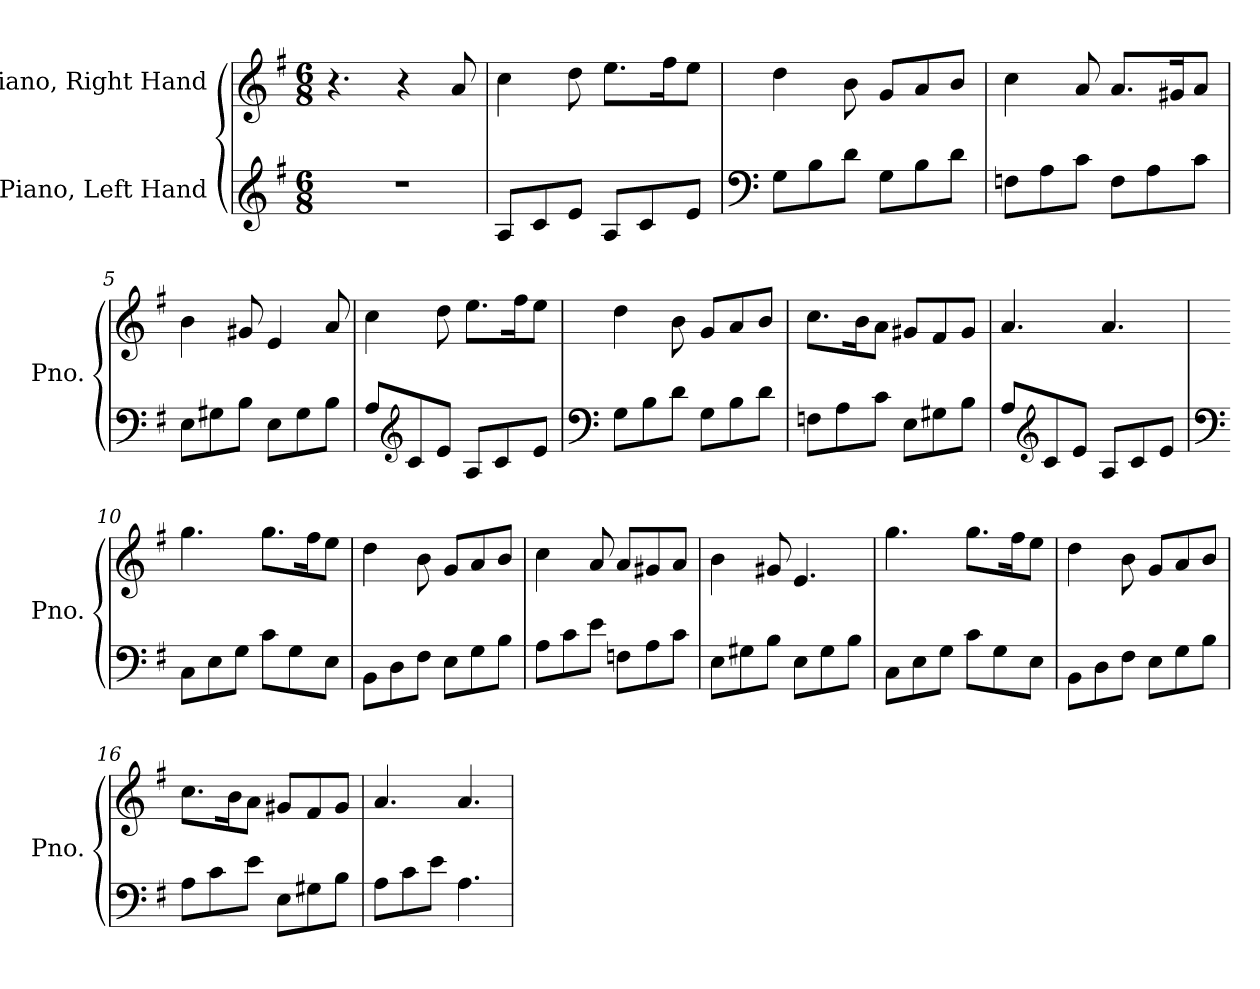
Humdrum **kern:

**kern	**kern
*part2	*part1
*staff2	*staff1
*I"Piano, Left Hand	*I"Piano, Right Hand
*I'Pno.	*I'Pno.
*clefG2	*clefG2
*k[f#]	*k[f#]
*M6/8	*M6/8
*MM89	*MM89
=1	=1
2.r	4.r
.	4r
.	8a/
=2	=2
8A/L	4cc\
8c/	.
8e/J	8dd\
8A/L	8.ee\L
8c/	.
.	16ff#\K
8e/J	8ee\J
=3	=3
*clefF4	*
8G\L	4dd\
8B\	.
8d\J	8b\
8G\L	8g/L
8B\	8a/
8d\J	8b/J
=4	=4
8Fn\L	4cc\
8A\	.
8c\J	8a/
8F\L	8.a/L
8A\	.
.	16g#X/K
8c\J	8a/J
!!LO:LB:g=z
=5	=5
8E\L	4b\
8G#X\	.
8B\J	8g#X/
8E\L	4e/
8G#\	.
8B\J	8a/
=6	=6
8A/L	4cc\
*clefG2	*
8c/	.
8e/J	8dd\
8A/L	8.ee\L
8c/	.
.	16ff#\K
8e/J	8ee\J
=7	=7
*clefF4	*
8G\L	4dd\
8B\	.
8d\J	8b\
8G\L	8g/L
8B\	8a/
8d\J	8b/J
=8	=8
8Fn\L	8.cc\L
8A\	.
.	16b\K
8c\J	8a\J
8E\L	8g#X/L
8G#X\	8f#/
8B\J	8g#/J
=9	=9
8A/L	4.a/
*clefG2	*
8c/	.
8e/J	.
8A/L	4.a/
8c/	.
8e/J	.
!!LO:LB:g=z
=10	=10
*clefF4	*
8C\L	4.gg\
8E\	.
8G\J	.
8c\L	8.gg\L
8G\	.
.	16ff#\K
8E\J	8ee\J
=11	=11
8BB\L	4dd\
8D\	.
8F#\J	8b\
8E\L	8g/L
8G\	8a/
8B\J	8b/J
=12	=12
8A\L	4cc\
8c\	.
8e\J	8a/
8Fn\L	8a/L
8A\	8g#X/
8c\J	8a/J
=13	=13
8E\L	4b\
8G#X\	.
8B\J	8g#X/
8E\L	4.e/
8G#\	.
8B\J	.
=14	=14
8C\L	4.gg\
8E\	.
8G\J	.
8c\L	8.gg\L
8G\	.
.	16ff#\K
8E\J	8ee\J
!!LO:LB:g=z
=15	=15
8BB\L	4dd\
8D\	.
8F#\J	8b\
8E\L	8g/L
8G\	8a/
8B\J	8b/J
=16	=16
8A\L	8.cc\L
8c\	.
.	16b\K
8e\J	8a\J
8E\L	8g#X/L
8G#X\	8f#/
8B\J	8g#/J
=17	=17
8A\L	4.a/
8c\	.
8e\J	.
4.A\	4.a/
=	=
*-	*-
